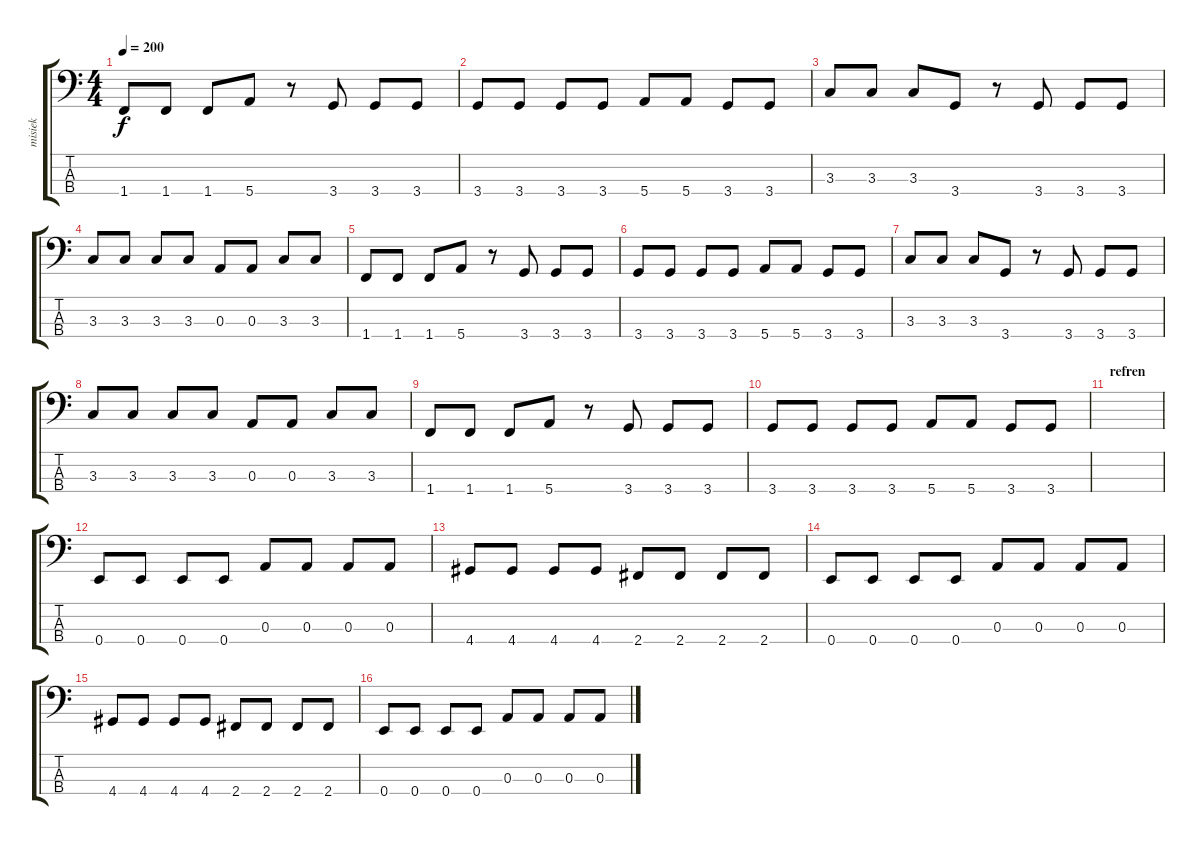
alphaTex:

\track ("misiek" "misiek") {instrument electricbasspick}
\staff {score tabs}
\tuning (G2 D2 A1 E1) {hide}
\ts (4 4)
\tempo 200
\clef f4
\ks c
1.4.8{dy f} 1.4.8 1.4.8 5.4.8 r.8 3.4.8 3.4.8 3.4.8 |
3.4.8 3.4.8 3.4.8 3.4.8 5.4.8 5.4.8 3.4.8 3.4.8 |
3.3.8 3.3.8 3.3.8 3.4.8 r.8 3.4.8 3.4.8 3.4.8 |
3.3.8 3.3.8 3.3.8 3.3.8 0.3.8 0.3.8 3.3.8 3.3.8 |
1.4.8 1.4.8 1.4.8 5.4.8 r.8 3.4.8 3.4.8 3.4.8 |
3.4.8 3.4.8 3.4.8 3.4.8 5.4.8 5.4.8 3.4.8 3.4.8 |
3.3.8 3.3.8 3.3.8 3.4.8 r.8 3.4.8 3.4.8 3.4.8 |
3.3.8 3.3.8 3.3.8 3.3.8 0.3.8 0.3.8 3.3.8 3.3.8 |
1.4.8 1.4.8 1.4.8 5.4.8 r.8 3.4.8 3.4.8 3.4.8 |
3.4.8 3.4.8 3.4.8 3.4.8 5.4.8 5.4.8 3.4.8 3.4.8 |
\section ("" "refren")
|
0.4.8 0.4.8 0.4.8 0.4.8 0.3.8 0.3.8 0.3.8 0.3.8 |
4.4.8 4.4.8 4.4.8 4.4.8 2.4.8 2.4.8 2.4.8 2.4.8 |
0.4.8 0.4.8 0.4.8 0.4.8 0.3.8 0.3.8 0.3.8 0.3.8 |
4.4.8 4.4.8 4.4.8 4.4.8 2.4.8 2.4.8 2.4.8 2.4.8 |
0.4.8 0.4.8 0.4.8 0.4.8 0.3.8 0.3.8 0.3.8 0.3.8
